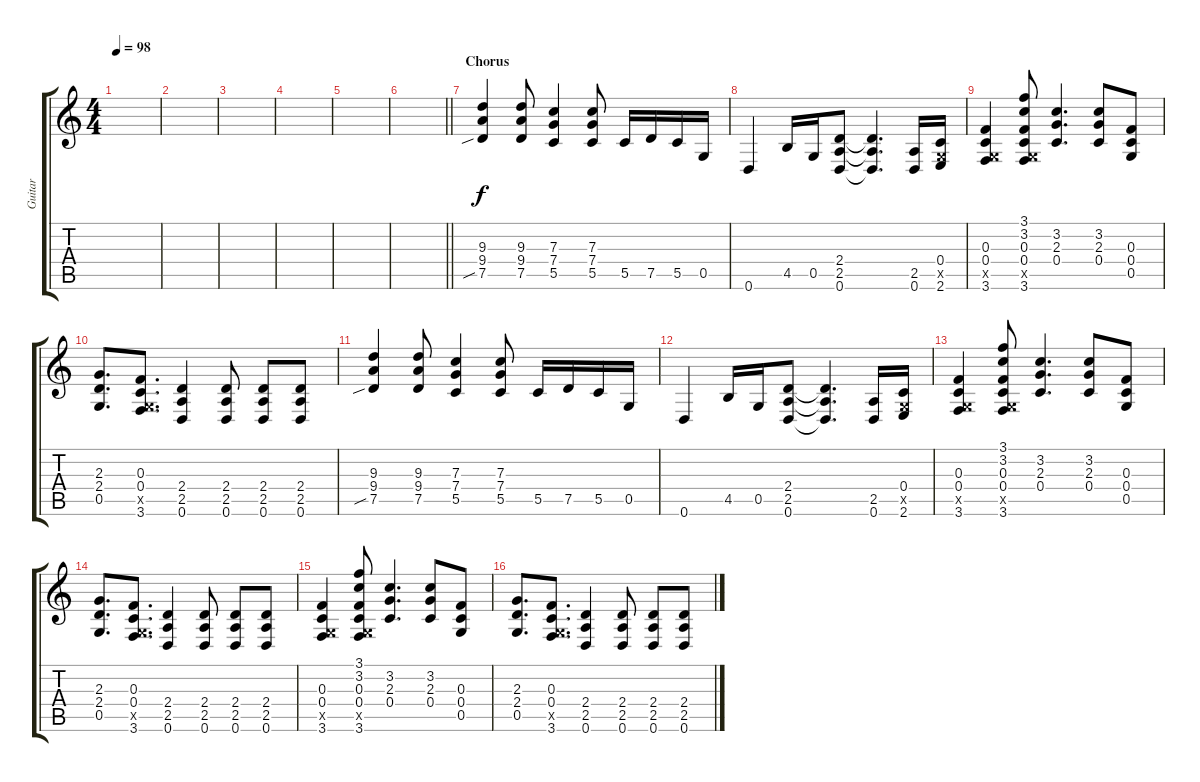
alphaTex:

\track ("Guitar" "Guitar") {instrument distortionguitar}
\staff {score tabs}
\tuning (D4 A3 F3 C3 G2 D2) {hide}
\ts (4 4)
\tempo 98
\clef g2
\ks c
|
|
|
|
|
\barLineRight lightlight
|
\section ("" "Chorus")
(9.3 9.4 7.5{sib}).4{volume 6 instrument overdrivenguitar} (9.3 9.4 7.5).8 (7.3 7.4 5.5).4 (7.3 7.4 5.5).8 5.5.16 7.5.16 5.5.16 0.5.16 |
0.6.4 4.5.16 0.5.16 (2.4 2.5 0.6).8 (2.4{t} 2.5{t} 0.6{t}).4{d} (2.5 0.6).16 (0.4 0.5{x} 2.6).16 |
(0.3 0.4 0.5{x} 3.6).4 (3.1 3.2 0.3 0.4 0.5{x} 3.6).8 (3.2 2.3 0.4).4{d} (3.2 2.3 0.4).8 (0.3 0.4 0.5).8 |
(2.3 2.4 0.5).8{d} (0.3 0.4 0.5{x} 3.6).8{d} (2.4 2.5 0.6).4 (2.4 2.5 0.6).8 (2.4 2.5 0.6).8 (2.4 2.5 0.6).8 |
(9.3 9.4 7.5{sib}).4 (9.3 9.4 7.5).8 (7.3 7.4 5.5).4 (7.3 7.4 5.5).8 5.5.16 7.5.16 5.5.16 0.5.16 |
0.6.4 4.5.16 0.5.16 (2.4 2.5 0.6).8 (2.4{t} 2.5{t} 0.6{t}).4{d} (2.5 0.6).16 (0.4 0.5{x} 2.6).16 |
(0.3 0.4 0.5{x} 3.6).4 (3.1 3.2 0.3 0.4 0.5{x} 3.6).8 (3.2 2.3 0.4).4{d} (3.2 2.3 0.4).8 (0.3 0.4 0.5).8 |
(2.3 2.4 0.5).8{d} (0.3 0.4 0.5{x} 3.6).8{d} (2.4 2.5 0.6).4 (2.4 2.5 0.6).8 (2.4 2.5 0.6).8 (2.4 2.5 0.6).8 |
(0.3 0.4 0.5{x} 3.6).4 (3.1 3.2 0.3 0.4 0.5{x} 3.6).8 (3.2 2.3 0.4).4{d} (3.2 2.3 0.4).8 (0.3 0.4 0.5).8 |
(2.3 2.4 0.5).8{d} (0.3 0.4 0.5{x} 3.6).8{d} (2.4 2.5 0.6).4 (2.4 2.5 0.6).8 (2.4 2.5 0.6).8 (2.4 2.5 0.6).8
